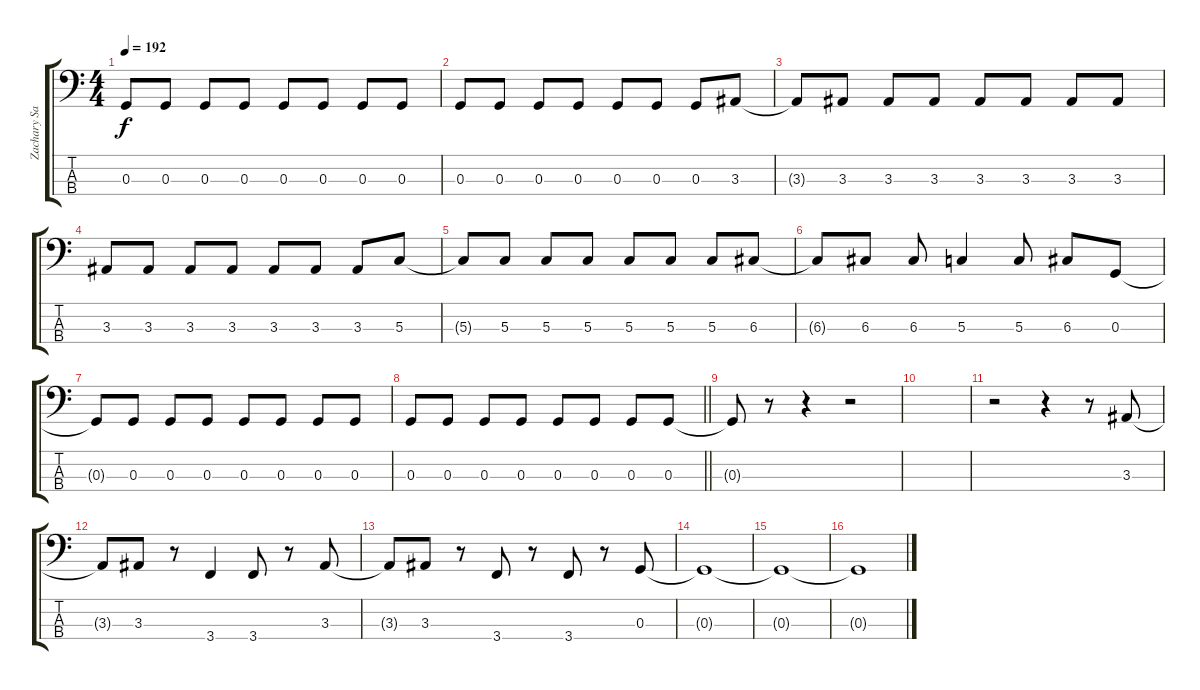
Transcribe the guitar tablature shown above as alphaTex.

\track ("Zachary Sandler" "Zachary Sa") {instrument electricbassfinger}
\staff {score tabs}
\tuning (F2 C2 G1 D1) {hide}
\ts (4 4)
\tempo 192
\clef f4
\ks c
0.3{t}.8{dy f} 0.3.8 0.3.8 0.3.8 0.3.8 0.3.8 0.3.8 0.3.8 |
0.3.8 0.3.8 0.3.8 0.3.8 0.3.8 0.3.8 0.3.8 3.3.8 |
3.3{t}.8 3.3.8 3.3.8 3.3.8 3.3.8 3.3.8 3.3.8 3.3.8 |
3.3.8 3.3.8 3.3.8 3.3.8 3.3.8 3.3.8 3.3.8 5.3.8 |
5.3{t}.8 5.3.8 5.3.8 5.3.8 5.3.8 5.3.8 5.3.8 6.3.8 |
6.3{t}.8 6.3.8 6.3.8 5.3.4 5.3.8 6.3.8 0.3.8 |
0.3{t}.8 0.3.8 0.3.8 0.3.8 0.3.8 0.3.8 0.3.8 0.3.8 |
\barLineRight lightlight
0.3.8 0.3.8 0.3.8 0.3.8 0.3.8 0.3.8 0.3.8 0.3.8 |
0.3{t}.8 r.8 r.4 r.2 |
|
r.2 r.4 r.8 3.3.8 |
3.3{t}.8 3.3.8 r.8 3.4.4 3.4.8 r.8 3.3.8 |
3.3{t}.8 3.3.8 r.8 3.4.8 r.8 3.4.8 r.8 0.3.8 |
0.3{t}.1 |
0.3{t}.1 |
0.3{t}.1
